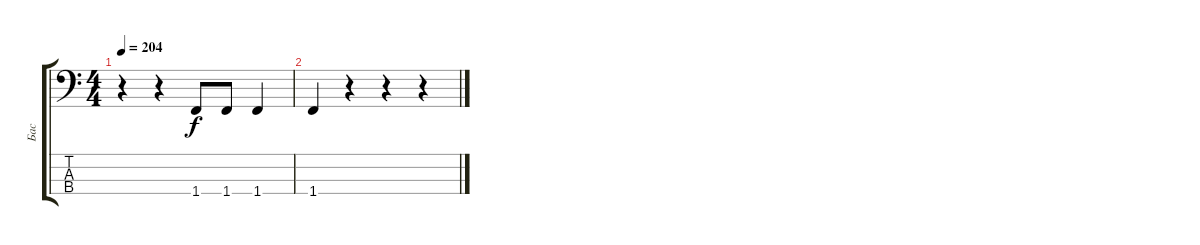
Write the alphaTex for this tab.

\track ("Бас" "Бас") {instrument electricbasspick}
\staff {score tabs}
\tuning (G2 D2 A1 E1) {hide}
\ts (4 4)
\tempo 204
\clef f4
\ks c
r.4{dy f} r.4 1.4.8 1.4.8 1.4.4 |
1.4.4 r.4 r.4 r.4
